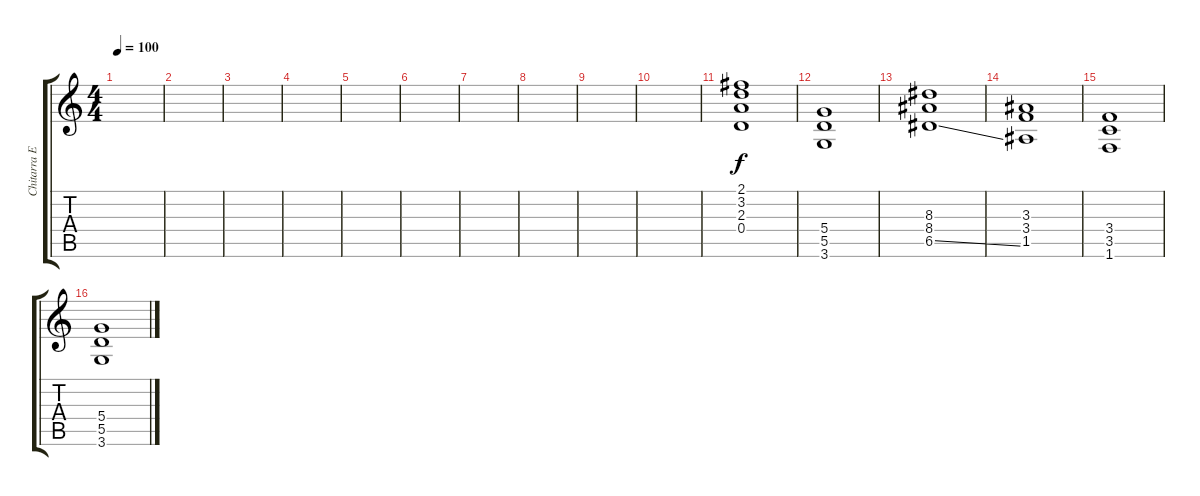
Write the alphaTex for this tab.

\track ("Chitarra Elettrica" "Chitarra E") {instrument overdrivenguitar}
\staff {score tabs}
\tuning (E4 B3 G3 D3 A2 E2) {hide}
\ts (4 4)
\tempo 100
\clef g2
\ks c
|
|
|
|
|
|
|
|
|
|
(2.1 3.2 2.3 0.4).1 |
(5.4 5.5 3.6).1 |
(8.3 8.4 6.5{ss}).1 |
(3.3 3.4 1.5).1 |
(3.4 3.5 1.6).1 |
(5.4 5.5 3.6).1
